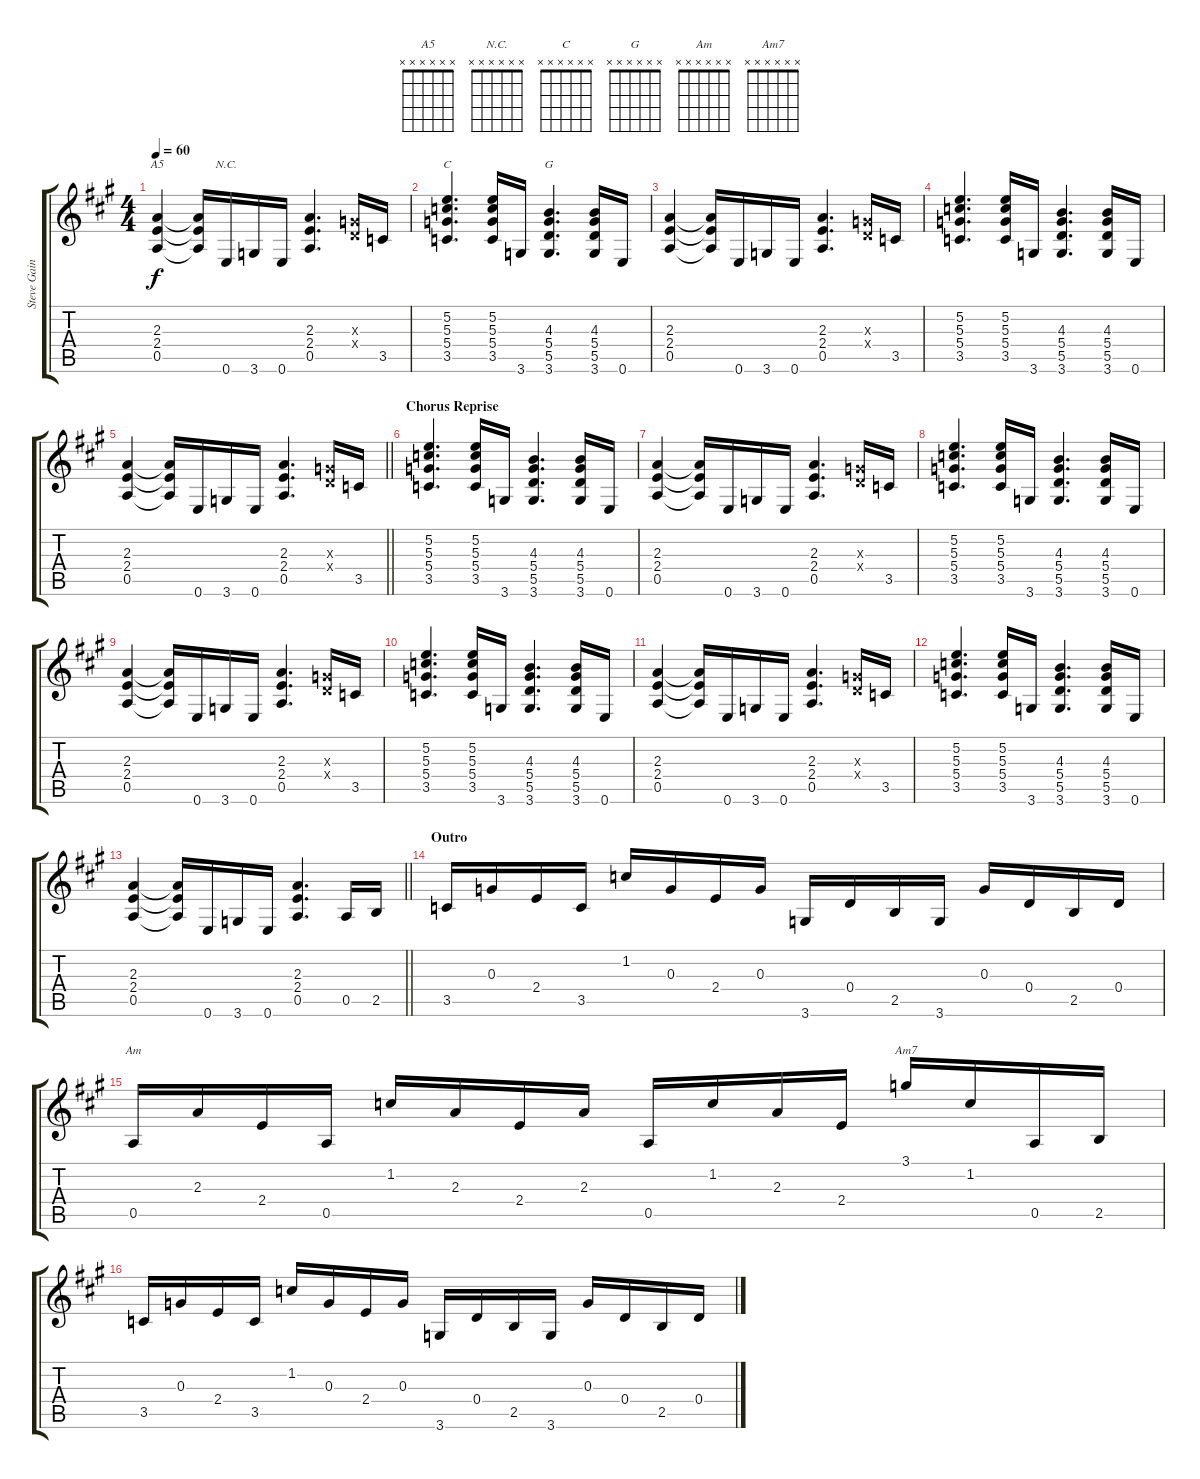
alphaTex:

\track ("Steve Gaines - Rhythm and Fills" "Steve Gain") {instrument electricguitarclean}
\staff {score tabs}
\tuning (E4 B3 G3 D3 A2 E2) {hide}
\chord ("A5" x x x x x x)
\chord ("N.C." x x x x x x)
\chord ("C" x x x x x x)
\chord ("G" x x x x x x)
\chord ("Am" x x x x x x)
\chord ("Am7" x x x x x x)
\ts (4 4)
\tempo 60
\clef g2
\ks f#minor
(2.3 2.4 0.5).4{ch "A5" dy f} (2.3{t} 2.4{t} 0.5{t}).16 0.6.16{ch "N.C."} 3.6.16 0.6.16 (2.3 2.4 0.5).4{d} (0.3{x} 0.4{x}).16 3.5.16 |
(5.2 5.3 5.4 3.5).4{d ch "C"} (5.2 5.3 5.4 3.5).16 3.6.16 (4.3 5.4 5.5 3.6).4{d ch "G"} (4.3 5.4 5.5 3.6).16 0.6.16 |
(2.3 2.4 0.5).4 (2.3{t} 2.4{t} 0.5{t}).16 0.6.16 3.6.16 0.6.16 (2.3 2.4 0.5).4{d} (0.3{x} 0.4{x}).16 3.5.16 |
(5.2 5.3 5.4 3.5).4{d} (5.2 5.3 5.4 3.5).16 3.6.16 (4.3 5.4 5.5 3.6).4{d} (4.3 5.4 5.5 3.6).16 0.6.16 |
\barLineRight lightlight
(2.3 2.4 0.5).4 (2.3{t} 2.4{t} 0.5{t}).16 0.6.16 3.6.16 0.6.16 (2.3 2.4 0.5).4{d} (0.3{x} 0.4{x}).16 3.5.16 |
\section ("" "Chorus Reprise")
(5.2 5.3 5.4 3.5).4{d} (5.2 5.3 5.4 3.5).16 3.6.16 (4.3 5.4 5.5 3.6).4{d} (4.3 5.4 5.5 3.6).16 0.6.16 |
(2.3 2.4 0.5).4 (2.3{t} 2.4{t} 0.5{t}).16 0.6.16 3.6.16 0.6.16 (2.3 2.4 0.5).4{d} (0.3{x} 0.4{x}).16 3.5.16 |
(5.2 5.3 5.4 3.5).4{d} (5.2 5.3 5.4 3.5).16 3.6.16 (4.3 5.4 5.5 3.6).4{d} (4.3 5.4 5.5 3.6).16 0.6.16 |
(2.3 2.4 0.5).4 (2.3{t} 2.4{t} 0.5{t}).16 0.6.16 3.6.16 0.6.16 (2.3 2.4 0.5).4{d} (0.3{x} 0.4{x}).16 3.5.16 |
(5.2 5.3 5.4 3.5).4{d} (5.2 5.3 5.4 3.5).16 3.6.16 (4.3 5.4 5.5 3.6).4{d} (4.3 5.4 5.5 3.6).16 0.6.16 |
(2.3 2.4 0.5).4 (2.3{t} 2.4{t} 0.5{t}).16 0.6.16 3.6.16 0.6.16 (2.3 2.4 0.5).4{d} (0.3{x} 0.4{x}).16 3.5.16 |
(5.2 5.3 5.4 3.5).4{d} (5.2 5.3 5.4 3.5).16 3.6.16 (4.3 5.4 5.5 3.6).4{d} (4.3 5.4 5.5 3.6).16 0.6.16 |
\barLineRight lightlight
(2.3 2.4 0.5).4 (2.3{t} 2.4{t} 0.5{t}).16 0.6.16 3.6.16 0.6.16 (2.3 2.4 0.5).4{d} 0.5.16 2.5.16 |
\section ("" "Outro")
3.5.16 0.3.16 2.4.16 3.5.16 1.2.16 0.3.16 2.4.16 0.3.16 3.6.16 0.4.16 2.5.16 3.6.16 0.3.16 0.4.16 2.5.16 0.4.16 |
0.5.16{ch "Am"} 2.3.16 2.4.16 0.5.16 1.2.16 2.3.16 2.4.16 2.3.16 0.5.16 1.2.16 2.3.16 2.4.16 3.1.16{ch "Am7"} 1.2.16 0.5.16 2.5.16 |
3.5.16 0.3.16 2.4.16 3.5.16 1.2.16 0.3.16 2.4.16 0.3.16 3.6.16 0.4.16 2.5.16 3.6.16 0.3.16 0.4.16 2.5.16 0.4.16
